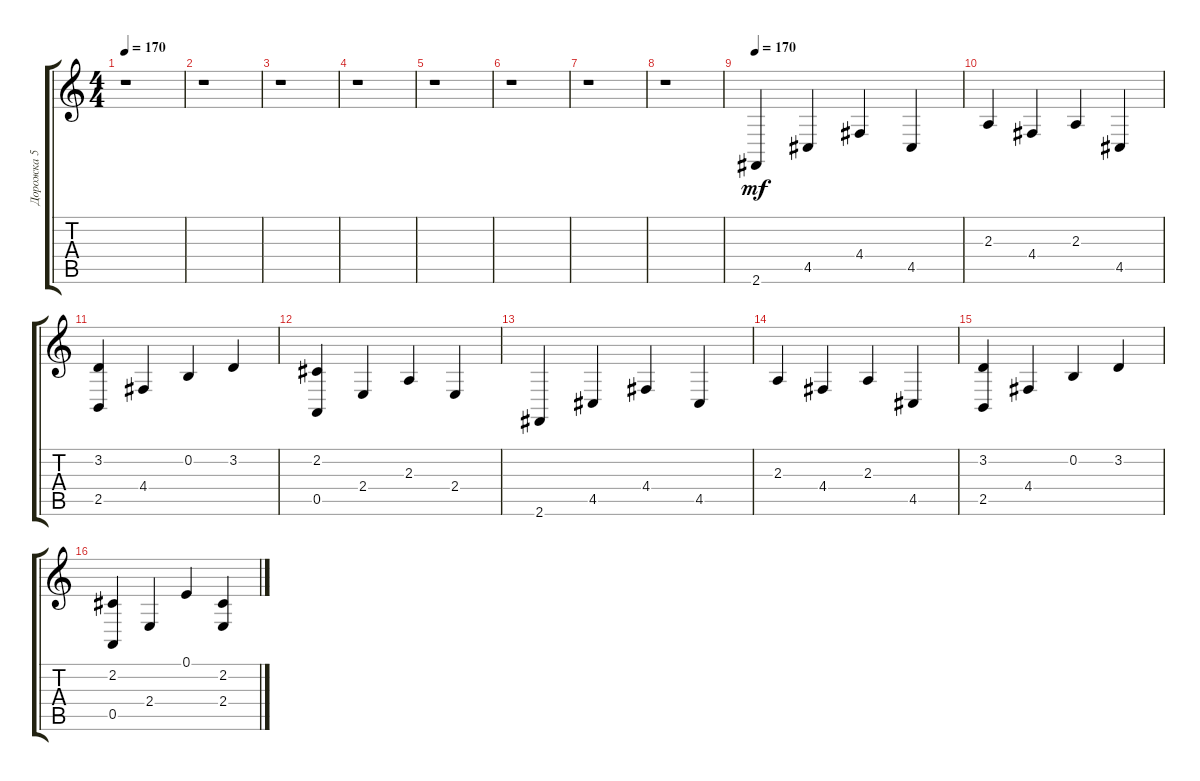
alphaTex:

\track ("Дорожка 5" "Дорожка 5") {instrument musicbox}
\staff {score tabs}
\tuning (E4 B3 G3 D3 A2 E2) {hide}
\ts (4 4)
\tempo 170
\clef g2
\ks c
r.1{dy mf instrument musicbox} |
r.1 |
r.1 |
r.1 |
r.1 |
r.1 |
r.1 |
r.1 |
\tempo 170
2.6.4 4.5.4 4.4.4 4.5.4 |
2.3.4 4.4.4 2.3.4 4.5.4 |
(3.2 2.5).4 4.4.4 0.2.4 3.2.4 |
(2.2 0.5).4 2.4.4 2.3.4 2.4.4 |
2.6.4 4.5.4 4.4.4 4.5.4 |
2.3.4 4.4.4 2.3.4 4.5.4 |
(3.2 2.5).4 4.4.4 0.2.4 3.2.4 |
(2.2 0.5).4 2.4.4 0.1.4 (2.2 2.4).4
